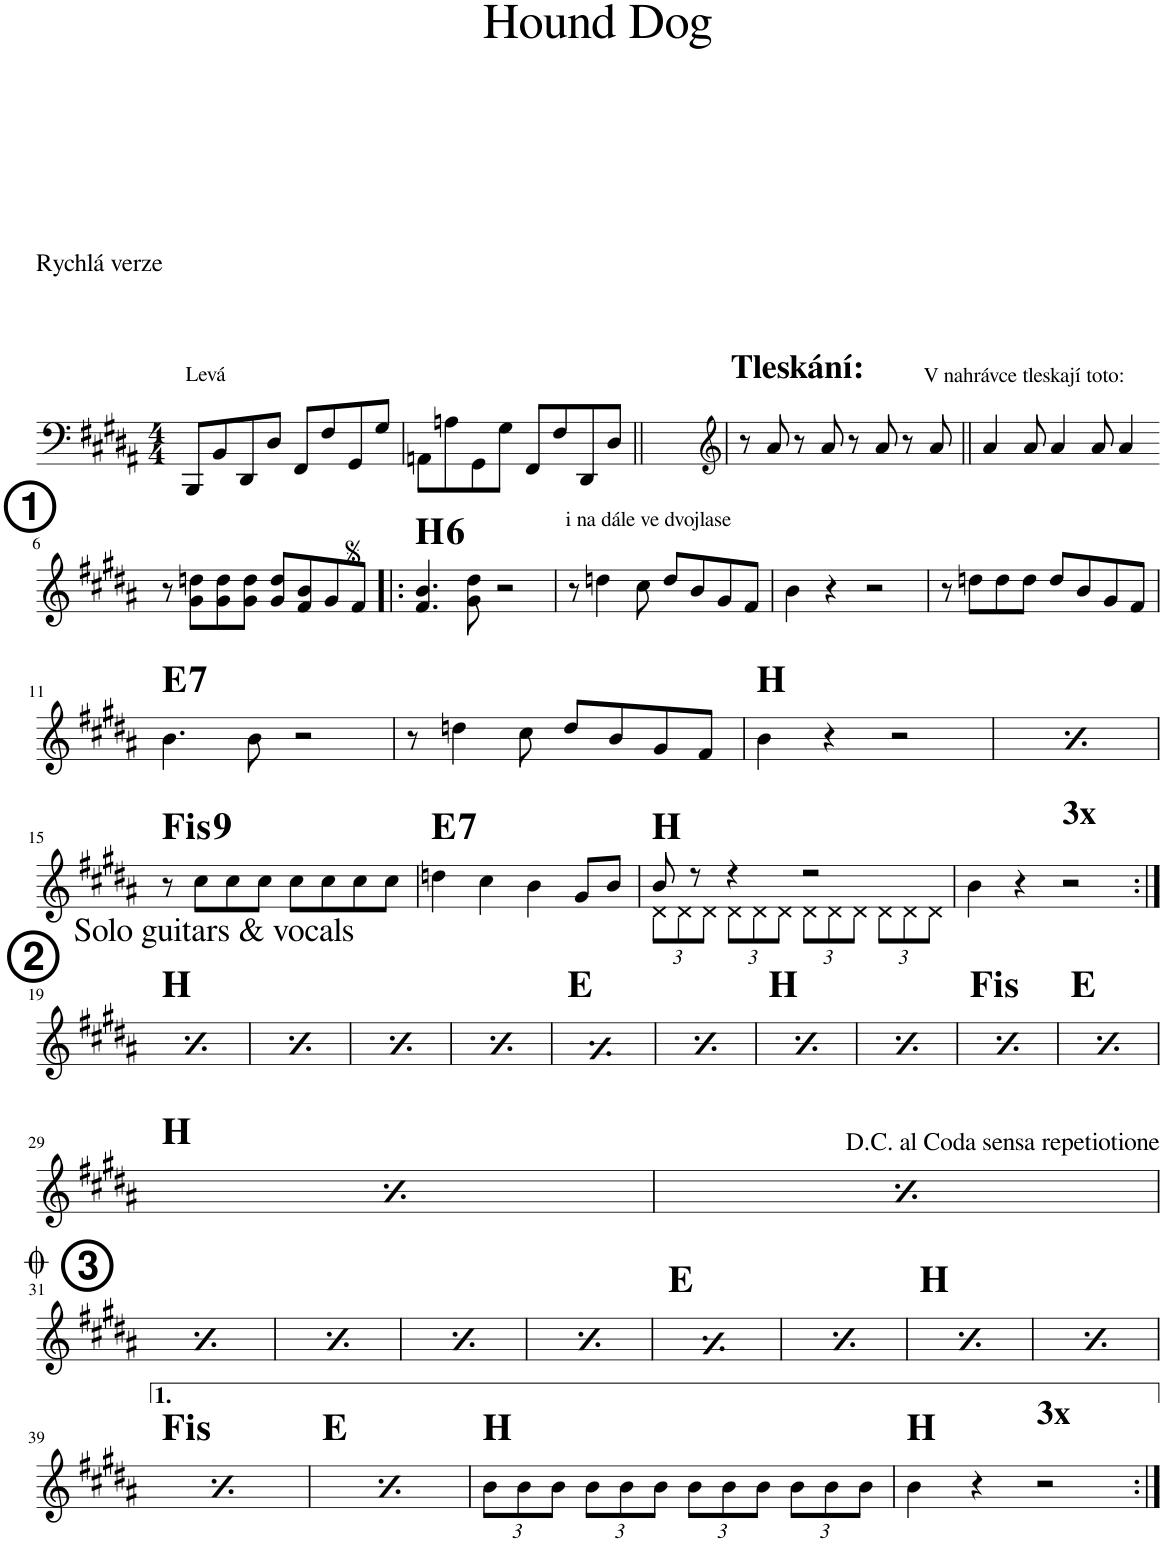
**kern	**harte
*part1	*part1
*staff1	*
*I"Piano	*
*I'Pno.	*
*clefF4	*
*k[f#c#g#d#a#]	*
*M4/4	*
=1	=1
!LO:TX:a:t=Rychlá verze	!
!LO:TX:a:t=Levá	!
8BBB/L	.
8BB/	.
8DD#/	.
8D#/J	.
8FF#/L	.
8F#/	.
8GG#/	.
8G#/J	.
=2	=2
8AAn\L	.
8An\	.
8GG#\	.
8G#\J	.
8FF#/L	.
8F#/	.
8DD#/	.
8D#/J	.
=3||	=3||
!LO:TX:a:B:t=Tleskání&colon;	!
1ryy	.
=4	=4
*clefG2	*
8r	.
8a#/	.
8r	.
8a#/	.
8r	.
8a#/	.
8r	.
8a#/	.
=5||	=5||
!LO:TX:a:t=V nahrávce tleskají toto&colon;	!
4a#/	.
8a#/	.
4a#/	.
8a#/	.
4a#/	.
!!LO:LB:g=z
=6-	=6-
!LO:TX:a:B:t=➀	!
8r	.
8g#\ 8ddn\L	.
8g#\ 8dd\	.
8g#\ 8dd\J	.
8g#/ 8dd/L	.
8f#/ 8b/	.
8g#/	.
8f#/J	.
=7!|:	=7!|:
!	!LO:H:kt=6
4.f#/ 4.b/	B:maj6
8g#\ 8dd#\	.
2r	.
=8	=8
8r	.
!LO:TX:a:t=i na dále ve dvojlase	!
4ddn\	.
8cc#\	.
8dd/L	.
8b/	.
8g#/	.
8f#/J	.
=9	=9
4b\	.
4r	.
2r	.
=10	=10
8r	.
8ddn\L	.
8dd\	.
8dd\J	.
8dd/L	.
8b/	.
8g#/	.
8f#/J	.
!!LO:LB:g=z
=11	=11
!	!LO:H:kt=7
4.b\	E:7
8b\	.
2r	.
=12	=12
8r	.
4ddn\	.
8cc#\	.
8dd/L	.
8b/	.
8g#/	.
8f#/J	.
=13	=13
4b\	B:maj
4r	.
2r	.
=14	=14
4b\	B:maj
4r	.
2r	.
!!LO:LB:g=z
=15	=15
!	!LO:H:kt=9
8r	F#:9
8cc#\L	.
8cc#\	.
8cc#\J	.
8cc#\L	.
8cc#\	.
8cc#\	.
8cc#\J	.
=16	=16
!	!LO:H:kt=7
4ddn\	E:7
4cc#\	.
4b\	.
8g#/L	.
8b/J	.
=17	=17
*^	*
*	*Xbrackettup	*
8b/	12d#\L	B:maj
.	12d#\	.
8r	.	.
.	12d#\J	.
4r	12d#\L	.
.	12d#\	.
.	12d#\J	.
2r	12d#\L	.
.	12d#\	.
.	12d#\J	.
.	12d#\L	.
.	12d#\	.
.	12d#\J	.
*v	*v	*
=18	=18
4b\	.
4r	.
!LO:TX:a:B:t=3x	!
2r	.
!!LO:LB:g=z
=19:|!	=19:|!
4b\	.
4r	.
!LO:TX:a:B:t=3x	!
2r	.
=20	=20
4b\	.
4r	.
!LO:TX:a:B:t=3x	!
2r	.
=21	=21
4b\	.
4r	.
!LO:TX:a:B:t=3x	!
2r	.
=22	=22
4b\	.
4r	.
!LO:TX:a:B:t=3x	!
2r	.
=23	=23
4b\	.
4r	.
!LO:TX:a:B:t=3x	!
2r	.
=24	=24
4b\	.
4r	.
!LO:TX:a:B:t=3x	!
2r	.
=25	=25
4b\	.
4r	.
!LO:TX:a:B:t=3x	!
2r	.
=26	=26
4b\	.
4r	.
!LO:TX:a:B:t=3x	!
2r	.
=27	=27
4b\	.
4r	.
!LO:TX:a:B:t=3x	!
2r	.
=28	=28
4b\	.
4r	.
!LO:TX:a:B:t=3x	!
2r	.
!!LO:LB:g=z
=29	=29
4b\	.
4r	.
!LO:TX:a:B:t=3x	!
2r	.
=30	=30
4b\	.
4r	.
!LO:TX:a:B:t=3x	!
2r	.
!LO:TX:a:t=D.C. al Coda sensa repetiotione	!
!!LO:LB:g=z
=31	=31
4b\	.
4r	.
!LO:TX:a:B:t=3x	!
2r	.
=32	=32
4b\	.
4r	.
!LO:TX:a:B:t=3x	!
2r	.
=33	=33
4b\	.
4r	.
!LO:TX:a:B:t=3x	!
2r	.
=34	=34
4b\	.
4r	.
!LO:TX:a:B:t=3x	!
2r	.
=35	=35
4b\	.
4r	.
!LO:TX:a:B:t=3x	!
2r	.
=36	=36
4b\	.
4r	.
!LO:TX:a:B:t=3x	!
2r	.
=37	=37
4b\	.
4r	.
!LO:TX:a:B:t=3x	!
2r	.
=38	=38
4b\	.
4r	.
!LO:TX:a:B:t=3x	!
2r	.
!!LO:LB:g=z
=39	=39
4b\	.
4r	.
!LO:TX:a:B:t=3x	!
2r	.
=40	=40
4b\	.
4r	.
!LO:TX:a:B:t=3x	!
2r	.
=41	=41
12b\L	B:maj
12b\	.
12b\J	.
12b\L	.
12b\	.
12b\J	.
12b\L	.
12b\	.
12b\J	.
12b\L	.
12b\	.
12b\J	.
=42	=42
4b\	B:maj
4r	.
!LO:TX:a:B:t=3x	!
2r	.
=:|!	=:|!
*-	*-
